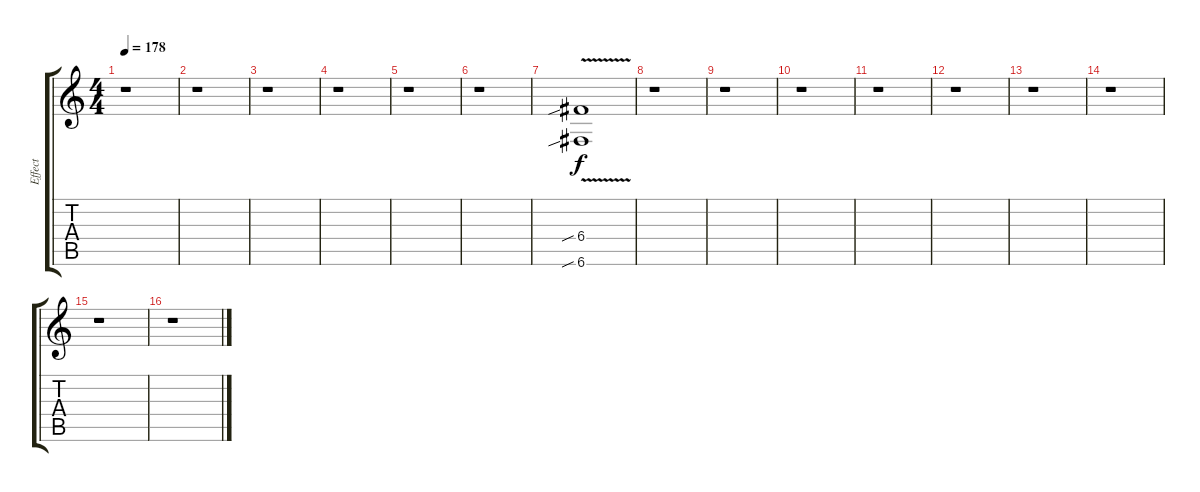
\track ("Effect" "Effect") {instrument lead4chiff}
\staff {score tabs}
\tuning (D5 A4 F4 C4 G3 C3) {hide}
\ts (4 4)
\tempo 178
\clef g2
\ks c
r.1{dy f} |
r.1 |
r.1 |
r.1 |
r.1 |
r.1 |
(6.4{v sib} 6.6{v sib}).1 |
r.1 |
r.1 |
r.1 |
r.1 |
r.1 |
r.1 |
r.1 |
r.1 |
r.1
